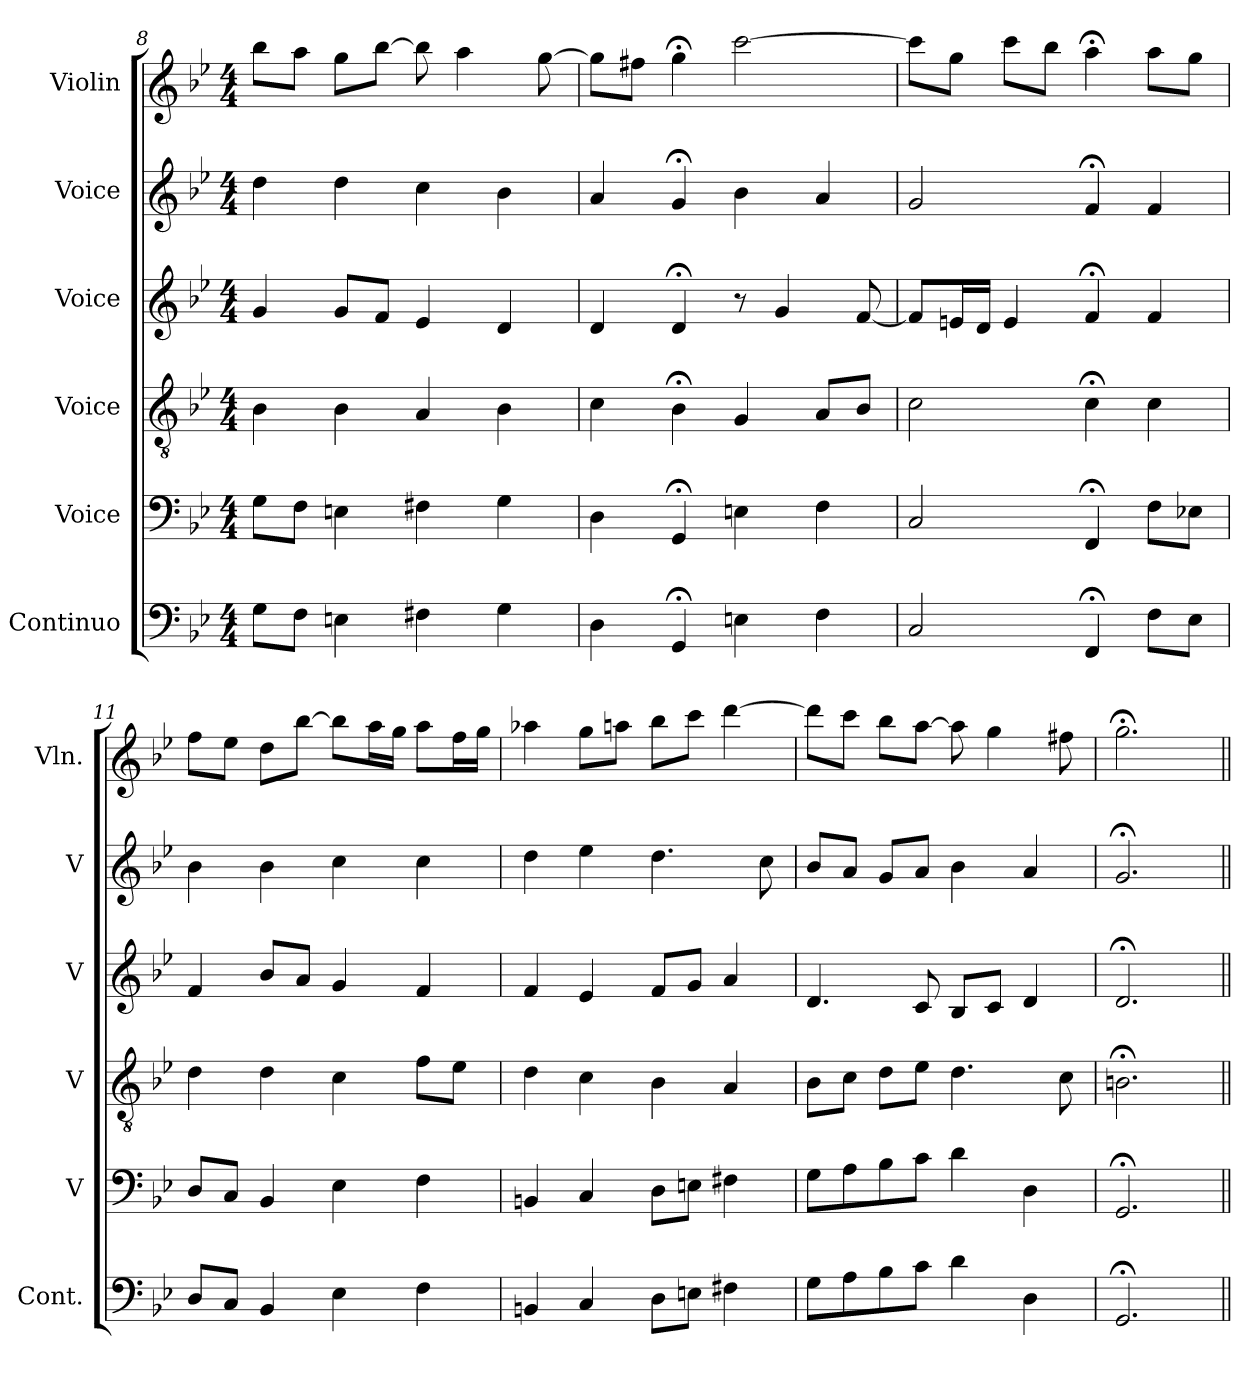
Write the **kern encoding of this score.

**kern	**kern	**kern	**kern	**kern	**kern
*part6	*part5	*part4	*part3	*part2	*part1
*staff6	*staff5	*staff4	*staff3	*staff2	*staff1
*I"Continuo	*I"Voice	*I"Voice	*I"Voice	*I"Voice	*I"Violin
*I'Cont.	*I'V	*I'V	*I'V	*I'V	*I'Vln.
*clefF4	*clefF4	*clefGv2	*clefG2	*clefG2	*clefG2
*k[b-e-]	*k[b-e-]	*k[b-e-]	*k[b-e-]	*k[b-e-]	*k[b-e-]
*M4/4	*M4/4	*M4/4	*M4/4	*M4/4	*M4/4
=8	=8	=8	=8	=8	=8
8GL	8GL	4B-	4g	4dd	8bb-L
8FJ	8FJ	.	.	.	8aaJ
4En	4En	4B-	8gL	4dd	8ggL
.	.	.	8fJ	.	[8bb-J
4F#X	4F#X	4A	4e-	4cc	8bb-]
.	.	.	.	.	4aa
4G	4G	4B-	4d	4b-	.
.	.	.	.	.	[8gg
=9	=9	=9	=9	=9	=9
4D	4D	4c	4d	4a	8ggL]
.	.	.	.	.	8ff#XJ
4GG;<	4GG;<	4B-;<	4d;<	4g;<	4gg;<
4En	4En	4G	8r	4b-	[2ccc
.	.	.	4g	.	.
4F	4F	8AL	.	4a	.
.	.	8B-J	[8f	.	.
=10	=10	=10	=10	=10	=10
2C	2C	2c	8fL]	2g	8cccL]
.	.	.	16enL	.	8ggJ
.	.	.	16dJJ	.	.
.	.	.	4e	.	8cccL
.	.	.	.	.	8bb-J
4FF;<	4FF;<	4c;<	4f;<	4f;<	4aa;<
8FL	8FL	4c	4f	4f	8aaL
8E-J	8E-XJ	.	.	.	8ggJ
=11	=11	=11	=11	=11	=11
8DL	8DL	4d	4f	4b-	8ffL
8CJ	8CJ	.	.	.	8ee-J
4BB-	4BB-	4d	8b-L	4b-	8ddL
.	.	.	8aJ	.	[8bb-J
4E-	4E-	4c	4g	4cc	8bb-L]
.	.	.	.	.	16aaL
.	.	.	.	.	16ggJJ
4F	4F	8fL	4f	4cc	8aaL
.	.	8e-J	.	.	16ffL
.	.	.	.	.	16ggJJ
=12	=12	=12	=12	=12	=12
4BBn	4BBn	4d	4f	4dd	4aa-X
4C	4C	4c	4e-	4ee-	8ggL
.	.	.	.	.	8aanJ
8DL	8DL	4B-	8fL	4.dd	8bb-L
8EnJ	8EnJ	.	8gJ	.	8cccJ
4F#X	4F#X	4A	4a	.	[4ddd
.	.	.	.	8cc	.
=13	=13	=13	=13	=13	=13
8GL	8GL	8B-L	4.d	8b-L	8dddL]
8A	8A	8cJ	.	8aJ	8cccJ
8B-	8B-	8dL	.	8gL	8bb-L
8cJ	8cJ	8e-J	8c	8aJ	[8aaJ
4d	4d	4.d	8B-L	4b-	8aa]
.	.	.	8cJ	.	4gg
4D	4D	.	4d	4a	.
.	.	8c	.	.	8ff#X
=14	=14	=14	=14	=14	=14
2.GG;<	2.GG;<	2.Bn;<	2.d;<	2.g;<	2.gg;<
=||	=||	=||	=||	=||	=||
*-	*-	*-	*-	*-	*-
